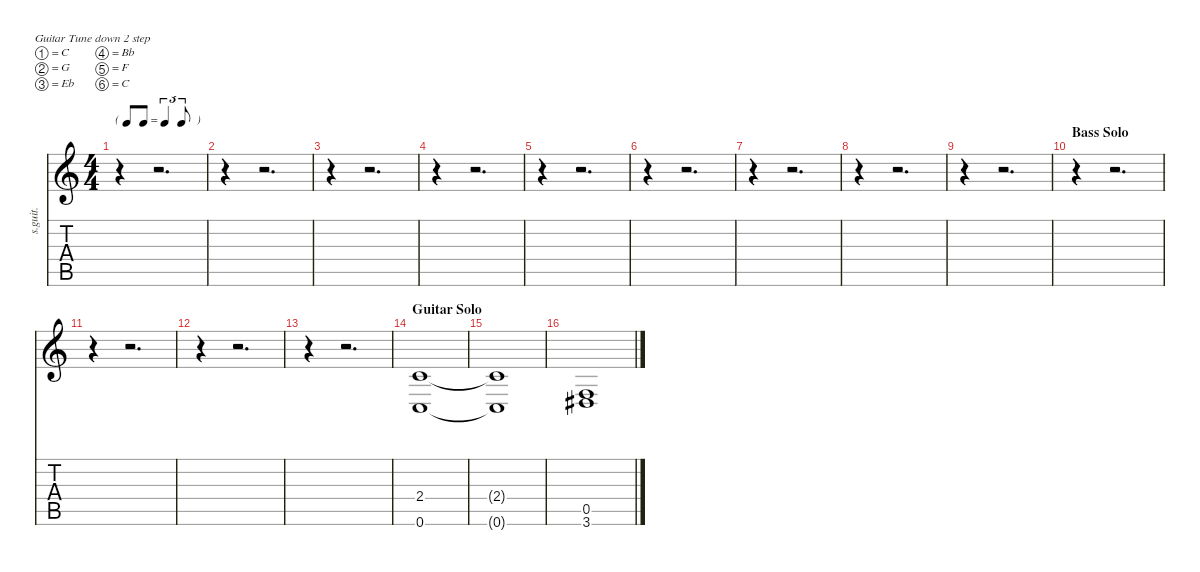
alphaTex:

\defaultSystemsLayout 4
\hideDynamics
\bracketExtendMode nobrackets
\track ("Flugelhorn" "s.guit.") {instrument trumpet}
\staff {score tabs}
\tuning (C4 G3 Eb3 Bb2 F2 C2)
\displaytranspose 12
\ts (4 4)
\tf triplet8th
\tempo (171 hide)
\clef g2
\ks c
r.4{dy mp} r.2{d} |
r.4 r.2{d} |
r.4 r.2{d} |
r.4 r.2{d} |
r.4 r.2{d} |
r.4 r.2{d} |
r.4 r.2{d} |
r.4 r.2{d} |
r.4 r.2{d} |
\section ("" "Bass Solo")
r.4 r.2{d} |
r.4 r.2{d} |
r.4 r.2{d} |
r.4 r.2{d} |
\section ("" "Guitar Solo")
(2.4 0.6).1{lyrics (0 "") lyrics (1 "") lyrics (2 "") lyrics (3 "") lyrics (4 "")} |
(2.4{t} 0.6{t}).1{lyrics (0 "") lyrics (1 "") lyrics (2 "") lyrics (3 "") lyrics (4 "")} |
(0.5 3.6{acc #}).1{lyrics (0 "") lyrics (1 "") lyrics (2 "") lyrics (3 "") lyrics (4 "")}
